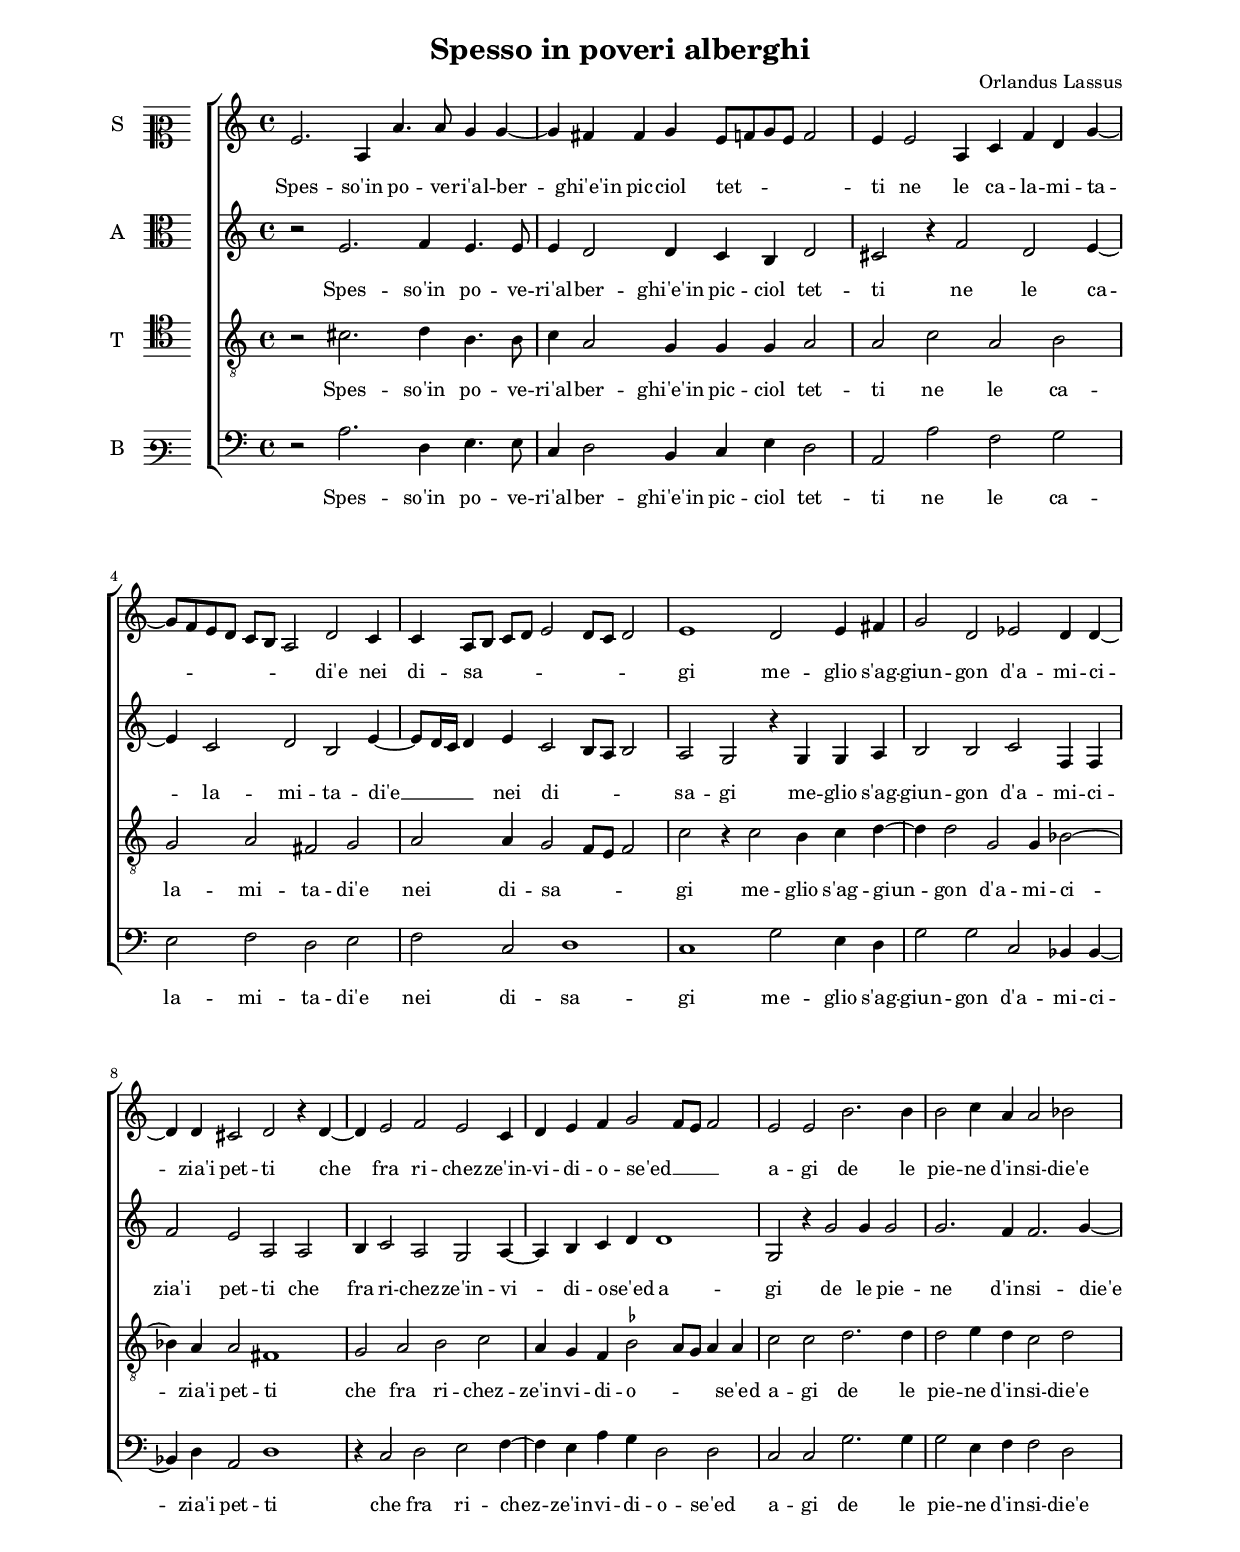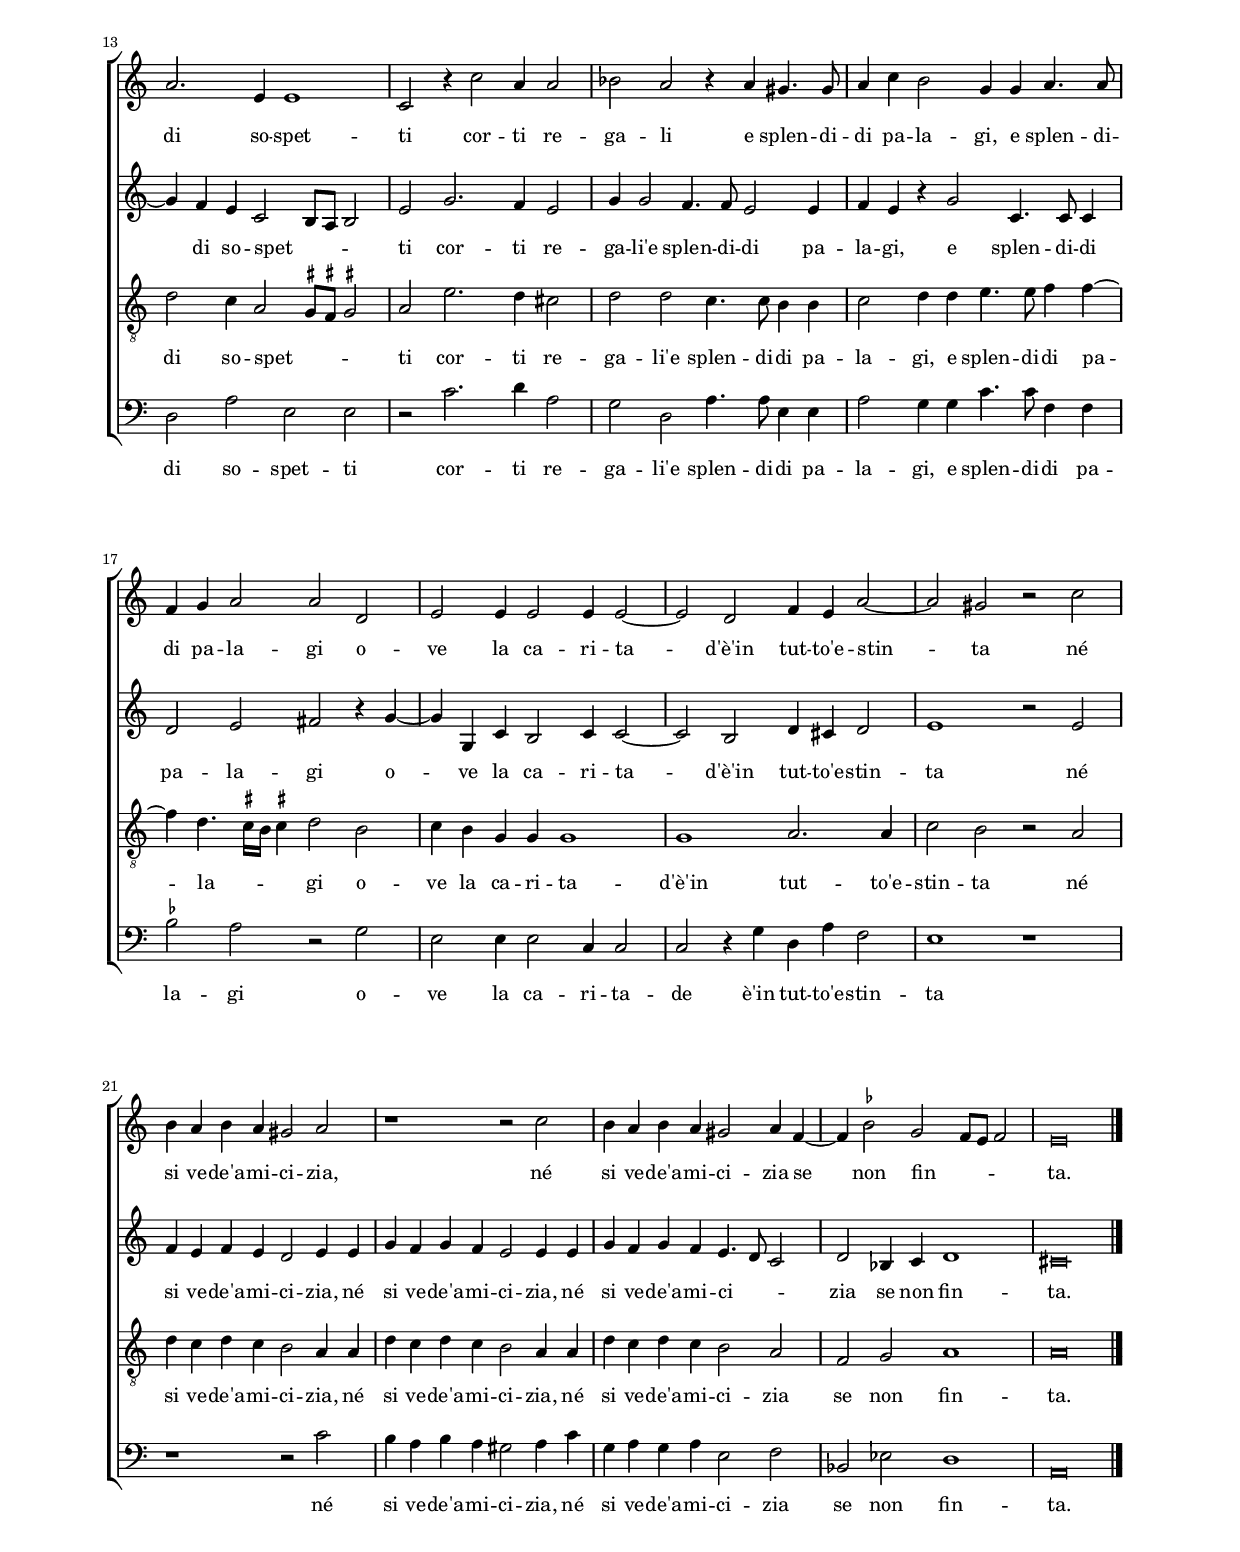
\header
{
  title="Spesso in poveri alberghi"
  composer="Orlandus Lassus"
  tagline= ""
}

\version "2.18.2"
\include "deutsch.ly"
#(set-global-staff-size 16)
% #(set-default-paper-size "letter")
#(ly:set-option 'point-and-click #f)

	
global = {
	\key c \major
	\time 4/4 \set Score.measureLength = #(ly:make-moment 2/1)
	\skip 1*50 \bar "|."
	}

	ficta = { \once \set suggestAccidentals = ##t }
	
	forget = #(define-music-function (parser location music) (ly:music?) #{
		\accidentalStyle forget
		$music
		\accidentalStyle default
		#})
	
	m = \melisma
	me = \melismaEnd
%	\mark \markup { \override #'(style . baroque) { \note  #"breve" #1 = \note #"breve." #1 } }


\paper
	{
	top-margin = 2.2 \cm
	bottom-margin = 2.2 \cm
	left-margin = 2 \cm
	right-margin = 2 \cm
	ragged-bottom = ##f
	ragged-last-bottom = ##f
	print-page-number = ##f
	system-system-spacing = #'((basic-distance . 20) (minimum-distance . 14) (padding . 8) (strechability . 150))
	systems-per-page = 3
%	min-systems-per-page = 3
%	oddHeaderMarkup = \markup { \fill-line { \null \null \column \right-align { \fontsize #1 \fromproperty #'page:page-number-string \null } } }
%	evenHeaderMarkup = \markup { \column \right-align { \fontsize #1 \fromproperty #'page:page-number-string \null } }
	}


incipitcantus = \markup { \score {
	{
	\set Staff.instrumentName = \markup { \fontsize #1 "S" }
	\key c \major
	\clef mezzosoprano
	s4 \bar ""
	}
	\layout  {
	raggedright = ##t
	indent = 0.8 \cm
	line-width = 1.6\cm
	\context { \Staff \remove Time_signature_engraver }
	\override Staff.Clef.Y-extent = #'(0 . 0)
	}} \hspace #1 }
	
      
incipitaltus = \markup { \score {
	{
	\set Staff.instrumentName = \markup { \fontsize #1 "A" }
	\key c \major
	\clef alto
	s4 \bar ""
	}
	\layout  {
	raggedright = ##t
	indent = 0.8 \cm
	line-width = 1.6\cm
	\context { \Staff \remove Time_signature_engraver }
	\override Staff.Clef.Y-extent = #'(0 . 0)
	}} \hspace #1 }


incipittenor = \markup { \score {
	{
	\set Staff.instrumentName = \markup { \fontsize #1 "T" }
	\key c \major
	\clef tenor
	s4 \bar ""
	}
	\layout  {
	raggedright = ##t
	indent = 0.8 \cm
	line-width = 1.6\cm
	\context { \Staff \remove Time_signature_engraver }
	\override Staff.Clef.Y-extent = #'(0 . 0)
	}} \hspace #1 }


incipitbassus = \markup { \score {
	{
	\set Staff.instrumentName = \markup { \fontsize #1 "B" }
	\key c \major
	\clef varbaritone
	s4 \bar ""
	}
	\layout  {
	raggedright = ##t
	indent = 0.8 \cm
	line-width = 1.6\cm
	\context { \Staff \remove Time_signature_engraver }
	\override Staff.Clef.Y-extent = #'(0 . 0)
	}} \hspace #1 }


cantus =  \relative c''
	{
	e,2. a,4 a'4. a8 g4 g~
	g4 fis fis g e8 f g e f2
	e4 e2 a,4 c f d g~
	g8 f e d c h a2 d c4
%5
	c4 a8 h c d e2 d8 c d2 |
	e1 d2 e4 fis
	g2 d es d4 d~
	d4 d cis2 d r4 d~
	d4 e2 f e c4
%10
	d4 e f g2 f8 e f2 |
	e2 e h'2. h4
	h2 c4 a a2 b
	a2. e4 e1
	c2 r4 c'2 a4 a2
%15
	b2 a r4 a gis4. gis8 |
	a4 c h2 g4 g a4. a8
	f4 g a2 a d,
	e2 e4 e2 e4 e2~
	e2 d f4 e a2~
%20
	a2 gis r c |
	h4 a h a gis2 a
	r1 r2 c
	h4 a h a gis2 a4 f~
	f4 \ficta b2 g2 f8 e f2
%25
	e\breve |
	}


altus =  \relative c'
        {
	r2 e2. f4 e4. e8
	e4 d2 d4 c h d2
	cis2 r4 f2 d e4~
	e4 c2 d h e4~
%5
	e8 d16 c d4 e c2 h8 a h2 |
	a2 g r4 g g a
	h2 h c f,4 f
	f'2 e a, a
	h4 c2 a g a4~
%10
	a4 h c d d1 |
	g,2 r4 g'2 g4 g2
	g2. f4 f2. g4~
	g4 f e c2 h8 a h2
	e2 g2. f4 e2
%15
	g4 g2 f4. f8 e2 e4 |
	f4 e r g2 c,4. c8 c4
	d2 e fis r4 g~
	g4 g, c h2 c4 c2~
	c2 h d4 cis d2
%20
	e1 r2 e |
	f4 e f e d2 e4 e
	g4 f g f e2 e4 e
	g4 f g f e4. d8 c2
	d2 b4 c d1
%25
	cis\breve |
	}


tenor =  \relative c'
	{
	r2 cis2. d4 h4. h8
	c4 a2 g4 g g a2
	a2 c a h
	g2 a fis g
%5
	a2 a4 g2 f8 e f2 |
	c'2 r4 c2 h4 c d~
	d4 d2 g, g4 b2~
	b4 a a2 fis1
	g2 a h c
%10
	a4 g f \ficta b2 a8 g a4 a |
	c2 c d2. d4
	d2 e4 d c2 d
	d2 c4 a2 \ficta gis8 \ficta fis \ficta gis!2
	a2 e'2. d4 cis2
%15
	d2 d c4. c8 h4 h |
	c2 d4 d e4. e8 f4 f~
	f4 d4. \ficta cis16 h \ficta cis!4 d2 h
	c4 h g g g1
	g1 a2. a4
%20
	c2 h r a |
	d4 c d c h2 a4 a
	d4 c d c h2 a4 a
	d4 c d c h2 a
	f2 g a1
%25
	a\breve |
	}


bassus  =  \relative c
	{
	r2 a'2. d,4 e4. e8
	c4 d2 h4 c e d2
	a2 a' f g
	e2 f d e
%5
	f2 c d1 |
	c1 g'2 e4 d
	g2 g c, b4 b~
	b4 d a2 d1
	r4 c2 d e f4~
%10
	f4 e a g d2 d |
	c2 c g'2. g4
	g2 e4 f f2 d
	d2 a' e e
	r2 c'2. d4 a2
%15
	g2 d a'4. a8 e4 e |
	a2 g4 g c4. c8 f,4 f
	\ficta b2 a r g
	e2 e4 e2 c4 c2
	c2 r4 g' d a' f2
%20
	e1 r |
	r1 r2 c'
	h4 a h a gis2 a4 c
	g4 a g a e2 f
	b,2 es d1
%25
	a\breve |
	}

lyricscantus = \lyricmode {
	Spes -- so'in po -- ve -- ri'al -- ber -- ghi'e'in pic -- ciol tet -- _ _ _ _ ti
	ne le ca -- la -- mi -- ta -- _ _ _ _ _ _ di'e nei di -- sa -- _ _ _ _ _ _ _ gi
	me -- glio s'ag -- giun -- gon d'a -- mi -- ci -- zia'i pet -- ti
	che fra ri -- chez -- ze'in -- vi -- di -- o -- se'ed __ _ _ _ a -- gi
	de le pie -- ne d'in -- si -- die'e di so -- spet -- ti
	cor -- ti re -- ga -- li e splen -- di -- di pa -- la -- gi,
	e splen -- di -- di pa -- la -- gi
	o -- ve la ca -- ri -- ta -- d'è'in tut -- to'e -- stin -- ta
	né si ve -- de'a -- mi -- ci -- zia,
	né si ve -- de'a -- mi -- ci -- zia se non fin -- _ _ _ ta.
	}


lyricsaltus = \lyricmode {
	Spes -- so'in po -- ve -- ri'al -- ber -- ghi'e'in pic -- ciol tet -- ti
	ne le ca -- la -- mi -- ta -- di'e __ _ _ _ nei di -- _ _ _ sa -- gi
	me -- glio s'ag -- giun -- gon d'a -- mi -- ci -- zia'i pet -- ti
	che fra ri -- chez -- ze'in -- vi -- di -- o -- se'ed a -- gi
	de le pie -- ne d'in -- si -- die'e di so -- spet -- _ _ _ ti
	cor -- ti re -- ga -- li'e splen -- di -- di pa -- la -- gi,
	e splen -- di -- di pa -- la -- gi
	o -- ve la ca -- ri -- ta -- d'è'in tut -- to'e -- stin -- ta
	né si ve -- de'a -- mi -- ci -- zia,
	né si ve -- de'a -- mi -- ci -- zia,
	né si ve -- de'a -- mi -- ci -- _ _ zia se non fin -- ta.
	}


lyricstenor = \lyricmode {
	Spes -- so'in po -- ve -- ri'al -- ber -- ghi'e'in pic -- ciol tet -- ti
	ne le ca -- la -- mi -- ta -- di'e nei di -- sa -- _ _ _ gi
	me -- glio s'ag -- giun -- gon d'a -- mi -- ci -- zia'i pet -- ti
	che fra ri -- chez -- ze'in -- vi -- di -- o -- _ _ _ se'ed a -- gi
	de le pie -- ne d'in -- si -- die'e di so -- spet -- _ _ _ ti
	cor -- ti re -- ga -- li'e splen -- di -- di pa -- la -- gi,
	e splen -- di -- di pa -- la -- _ _ _ gi
	o -- ve la ca -- ri -- ta -- d'è'in tut -- to'e -- stin -- ta
	né si ve -- de'a -- mi -- ci -- zia,
	né si ve -- de'a -- mi -- ci -- zia,
	né si ve -- de'a -- mi -- ci -- zia se non fin -- ta.
	}


lyricsbassus = \lyricmode {
	Spes -- so'in po -- ve -- ri'al -- ber -- ghi'e'in pic -- ciol tet -- ti
	ne le ca -- la -- mi -- ta -- di'e nei di -- sa -- gi
	me -- glio s'ag -- giun -- gon d'a -- mi -- ci -- zia'i pet -- ti
	che fra ri -- chez -- ze'in -- vi -- di -- o -- se'ed a -- gi
	de le pie -- ne d'in -- si -- die'e di so -- spet -- ti
	cor -- ti re -- ga -- li'e splen -- di -- di pa -- la -- gi,
	e splen -- di -- di pa -- la -- gi
	o -- ve la ca -- ri -- ta -- de è'in tut -- to'e -- stin -- ta
	né si ve -- de'a -- mi -- ci -- zia,
	né si ve -- de'a -- mi -- ci -- zia se non fin -- ta.
	}


\score
{  
	% \transpose {
	\new ChoirStaff \with { \override StaffGrouper.staff-staff-spacing.basic-distance = #13 }
	<<

	\new Staff << \global
	\new Voice="v1" {
		\set Staff.instrumentName=\incipitcantus
		\set Staff.midiInstrument = "reed organ"
		\clef "violin"
		\cantus }
	\new Lyrics \lyricsto "v1" {\lyricscantus }
	>>


	\new Staff << \global
	\new Voice="v2" {
		\set Staff.instrumentName=\incipitaltus
		\set Staff.midiInstrument = "reed organ"
		\clef "violin" 
		\altus}
	\new Lyrics \lyricsto "v2" {\lyricsaltus }
	>>


	\new Staff << \global
	\new Voice="v3" {
		\set Staff.instrumentName=\incipittenor
		\set Staff.midiInstrument = "reed organ"
		\clef "G_8"
		\tenor }
	\new Lyrics \lyricsto "v3" {\lyricstenor }
	>>


	\new Staff << \global
	\new Voice="v4" {
		\set Staff.instrumentName=\incipitbassus
		\set Staff.midiInstrument = "reed organ"
		\clef "bass" 
		\bassus }
	\new Lyrics \lyricsto "v4" {\lyricsbassus}
	>>

	>>
	% } % transpose

	\layout
	{
	indent = 1.7 \cm
	\context { \Lyrics \override VerticalAxisGroup.nonstaff-relatedstaff-spacing.padding = #2 }
	\context { \Lyrics \override LyricText.font-size = #0.9 }
	\context { \Staff \override TimeSignature.break-visibility = #end-of-line-invisible }
%	\context { \Staff \override InstrumentName.X-offset = #'-25 }
	\context { \Voice \override Slur.transparent = ##t }
%	\context { \Voice \override AccidentalSuggestion.avoid-slur = #'ignore }
%	\context { \Voice \override AccidentalSuggestion.outside-staff-priority = ##f }
	\context { \Score \override BarNumber.padding = #2 }
	\context { \Voice \override NoteHead.style = #'baroque }
	}

\midi
	{
    	\tempo 4 = 110
	}
	
}


% EOF